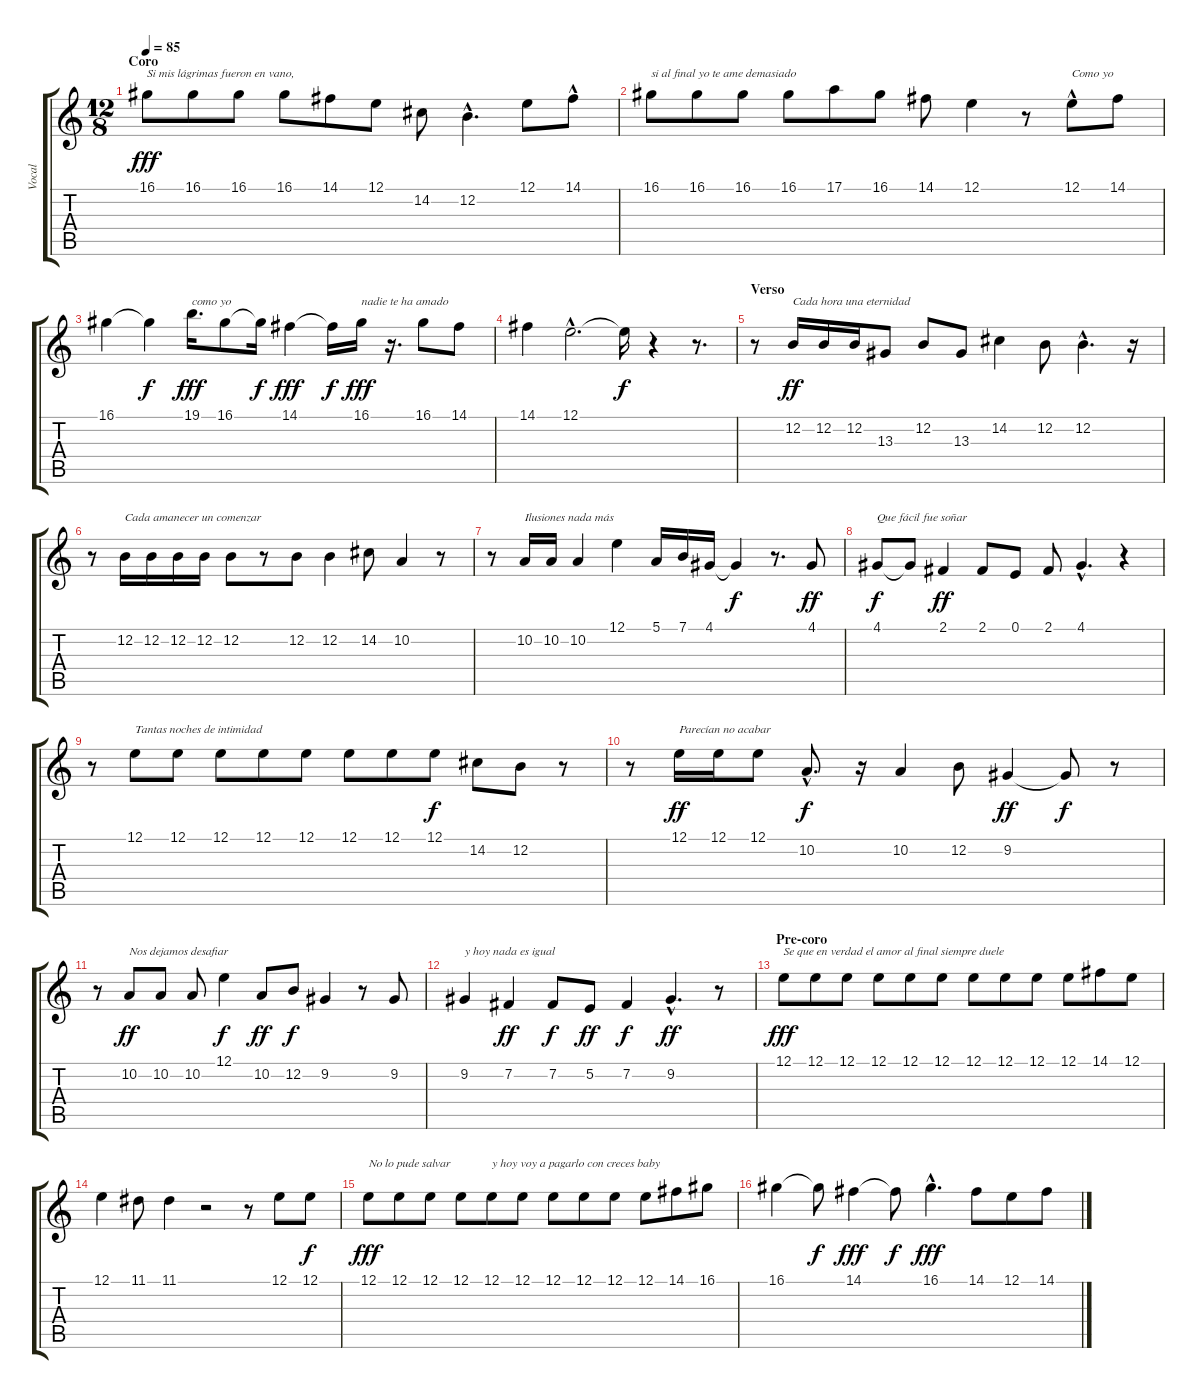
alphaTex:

\track ("Vocal" "Vocal") {instrument synthvoice}
\staff {score tabs}
\tuning (E4 B3 G3 D3 A2 E2) {hide}
\ts (12 8)
\section ("" "Coro")
\tempo 85
\clef g2
\ks c
16.1.8{txt "Si mis lágrimas fueron en vano, " dy fff} 16.1.8 16.1.8 16.1.8 14.1.8 12.1.8 14.2.8 12.2{hac}.4{d} 12.1.8 14.1{hac}.8 |
16.1.8{txt "si al final yo te ame demasiado"} 16.1.8 16.1.8 16.1.8 17.1.8 16.1.8 14.1.8 12.1.4 r.8 12.1{hac}.8{txt "Como yo"} 14.1.8 |
16.1.4 16.1{t}.4{dy f} 19.1.16{d txt "como yo" dy fff} 16.1.8 16.1{t}.16{dy f} 14.1.4{dy fff} 14.1{t}.16{dy f} 16.1.16{txt "nadie te ha amado" dy fff} r.16{d} 16.1.8 14.1.8 |
14.1.4 12.1{hac}.2{d} 12.1{t}.16{dy f} r.4 r.8{d} |
\section ("" "Verso")
r.8 12.2.16{txt "Cada hora una eternidad" dy ff} 12.2.16 12.2.16 13.3.8 12.2.8 13.3.8 14.2.4 12.2.8 12.2{hac}.4{d} r.16 |
r.8 12.2.16{txt "Cada amanecer un comenzar"} 12.2.16 12.2.16 12.2.16 12.2.8 r.8 12.2.8 12.2.4 14.2.8 10.2.4 r.8 |
r.8 10.2.16{txt "Ilusiones nada más"} 10.2.16 10.2.4 12.1.4 5.1.16 7.1.16 4.1.16 4.1{t}.4{dy f} r.8{d} 4.1.8{dy ff} |
4.1.8{txt "Que fácil fue soñar" dy f} 4.1{t}.8 2.1.4{dy ff} 2.1.8 0.1.8 2.1.8 4.1{hac}.4{d} r.4 |
r.8 12.1.8{txt "Tantas noches de intimidad"} 12.1.8 12.1.8 12.1.8 12.1.8 12.1.8 12.1.8 12.1.8{dy f} 14.2.8 12.2.8 r.8 |
r.8 12.1.16{txt "Parecían no acabar" dy ff} 12.1.16 12.1.8 10.2{hac}.8{d dy f} r.16 10.2.4 12.2.8 9.2.4{dy ff} 9.2{t}.8{dy f} r.8 |
r.8 10.2.8{txt "Nos dejamos desafiar" dy ff} 10.2.8 10.2.8 12.1.4{dy f} 10.2.8{dy ff} 12.2.8{dy f} 9.2.4 r.8 9.2.8 |
9.2.4{txt "y hoy nada es igual"} 7.2.4{dy ff} 7.2.8{dy f} 5.2.8{dy ff} 7.2.4{dy f} 9.2{hac}.4{d dy ff} r.8 |
\section ("" "Pre-coro")
12.1.8{txt "Se que en verdad el amor al final siempre duele" dy fff} 12.1.8 12.1.8 12.1.8 12.1.8 12.1.8 12.1.8 12.1.8 12.1.8 12.1.8 14.1.8 12.1.8 |
12.1.4 11.1.8 11.1.4 r.2 r.8 12.1.8 12.1.8{dy f} |
12.1.8{txt "No lo pude salvar" dy fff} 12.1.8 12.1.8 12.1.8 12.1.8{txt "y hoy voy a pagarlo con creces baby"} 12.1.8 12.1.8 12.1.8 12.1.8 12.1.8 14.1.8 16.1.8 |
16.1.4 16.1{t}.8{dy f} 14.1.4{dy fff} 14.1{t}.8{dy f} 16.1{hac}.4{d dy fff} 14.1.8 12.1.8 14.1.8
